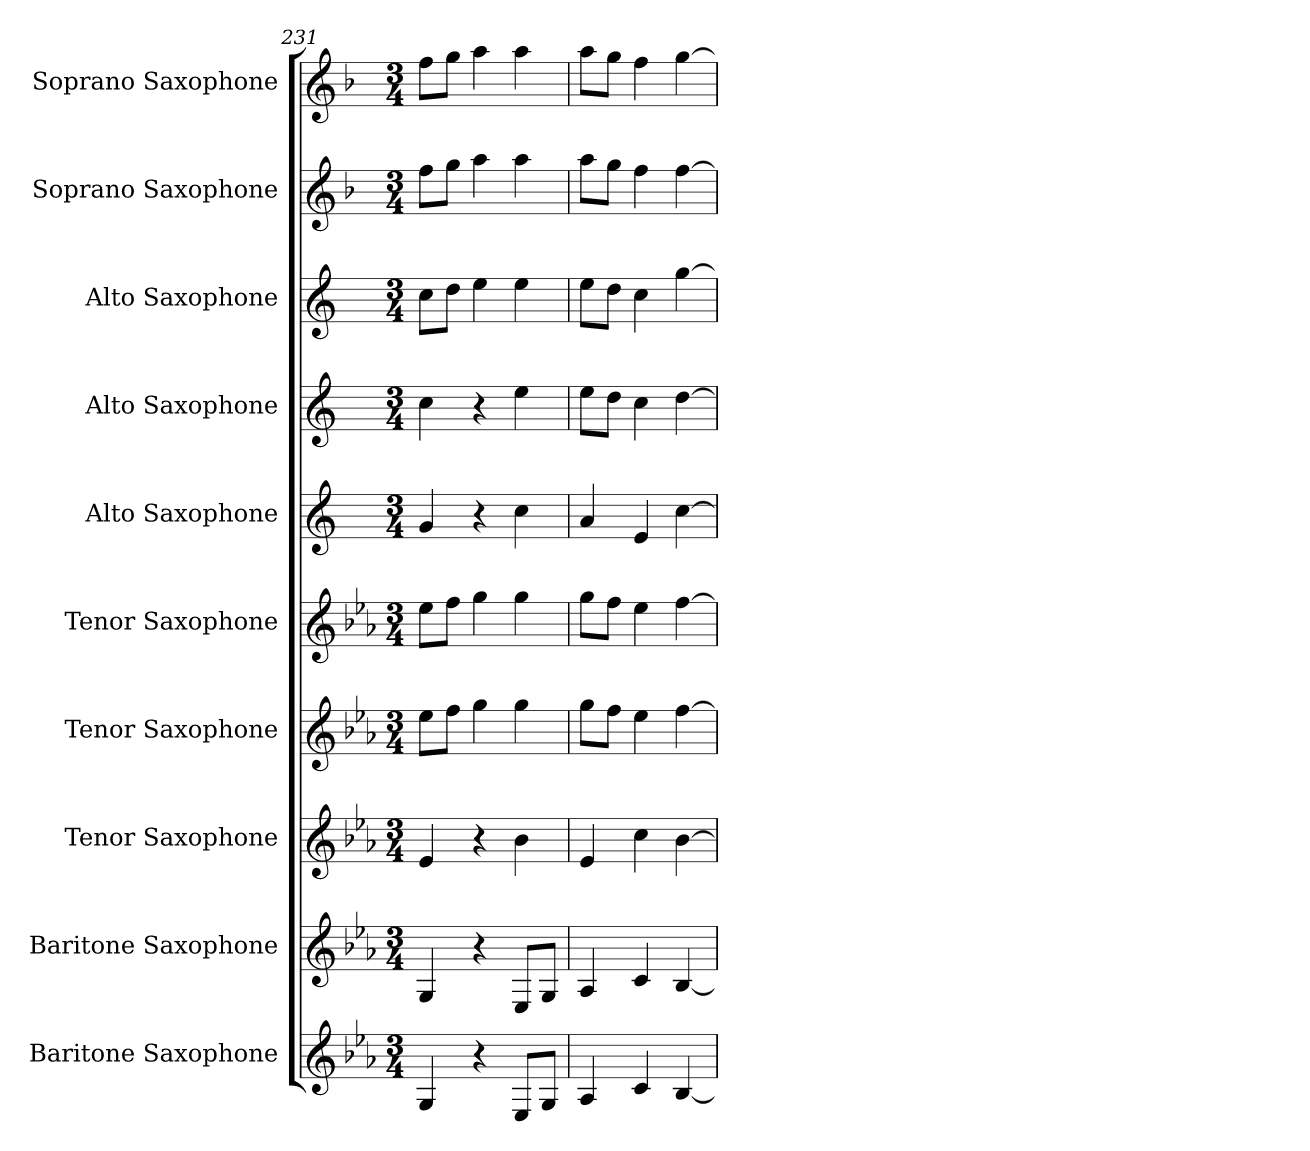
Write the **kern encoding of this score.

**kern	**kern	**kern	**kern	**kern	**kern	**kern	**kern	**kern	**kern
*part10	*part9	*part8	*part7	*part6	*part5	*part4	*part3	*part2	*part1
*staff10	*staff9	*staff8	*staff7	*staff6	*staff5	*staff4	*staff3	*staff2	*staff1
*I"Baritone Saxophone	*I"Baritone Saxophone	*I"Tenor Saxophone	*I"Tenor Saxophone	*I"Tenor Saxophone	*I"Alto Saxophone	*I"Alto Saxophone	*I"Alto Saxophone	*I"Soprano Saxophone	*I"Soprano Saxophone
*I'Bar. Sax.	*I'Bar. Sax.	*I'T. Sax.	*I'T. Sax.	*I'T. Sax.	*I'A. Sax.	*I'A. Sax.	*I'A. Sax.	*I'S. Sax.	*I'S. Sax.
*clefG2	*clefG2	*clefG2	*clefG2	*clefG2	*clefG2	*clefG2	*clefG2	*clefG2	*clefG2
*ITrd12c21	*ITrd12c21	*ITrd8c14	*ITrd8c14	*ITrd8c14	*ITrd5c9	*ITrd5c9	*ITrd5c9	*ITrd1c2	*ITrd1c2
*k[b-e-a-]	*k[b-e-a-]	*k[b-e-a-]	*k[b-e-a-]	*k[b-e-a-]	*k[b-e-a-]	*k[b-e-a-]	*k[b-e-a-]	*k[b-e-a-]	*k[b-e-a-]
*M3/4	*M3/4	*M3/4	*M3/4	*M3/4	*M3/4	*M3/4	*M3/4	*M3/4	*M3/4
=231	=231	=231	=231	=231	=231	=231	=231	=231	=231
4GG/	4GG/	4E-/	8e-\L	8e-\L	4B-/	4e-\	8e-\L	8ee-\L	8ee-\L
.	.	.	8f\J	8f\J	.	.	8f\J	8ff\J	8ff\J
4r	4r	4r	4g\	4g\	4r	4r	4g\	4gg\	4gg\
8EE-/L	8EE-/L	4B-\	4g\	4g\	4e-\	4g\	4g\	4gg\	4gg\
8GG/J	8GG/J	.	.	.	.	.	.	.	.
=232	=232	=232	=232	=232	=232	=232	=232	=232	=232
4AA-/	4AA-/	4E-/	8g\L	8g\L	4c/	8g\L	8g\L	8gg\L	8gg\L
.	.	.	8f\J	8f\J	.	8f\J	8f\J	8ff\J	8ff\J
4C/	4C/	4c\	4e-\	4e-\	4G/	4e-\	4e-\	4ee-\	4ee-\
[4BB-/	[4BB-/	[4B-\	[4f\	[4f\	[4e-\	[4f\	[4b-\	[4ee-\	[4ff\
=	=	=	=	=	=	=	=	=	=
*-	*-	*-	*-	*-	*-	*-	*-	*-	*-
